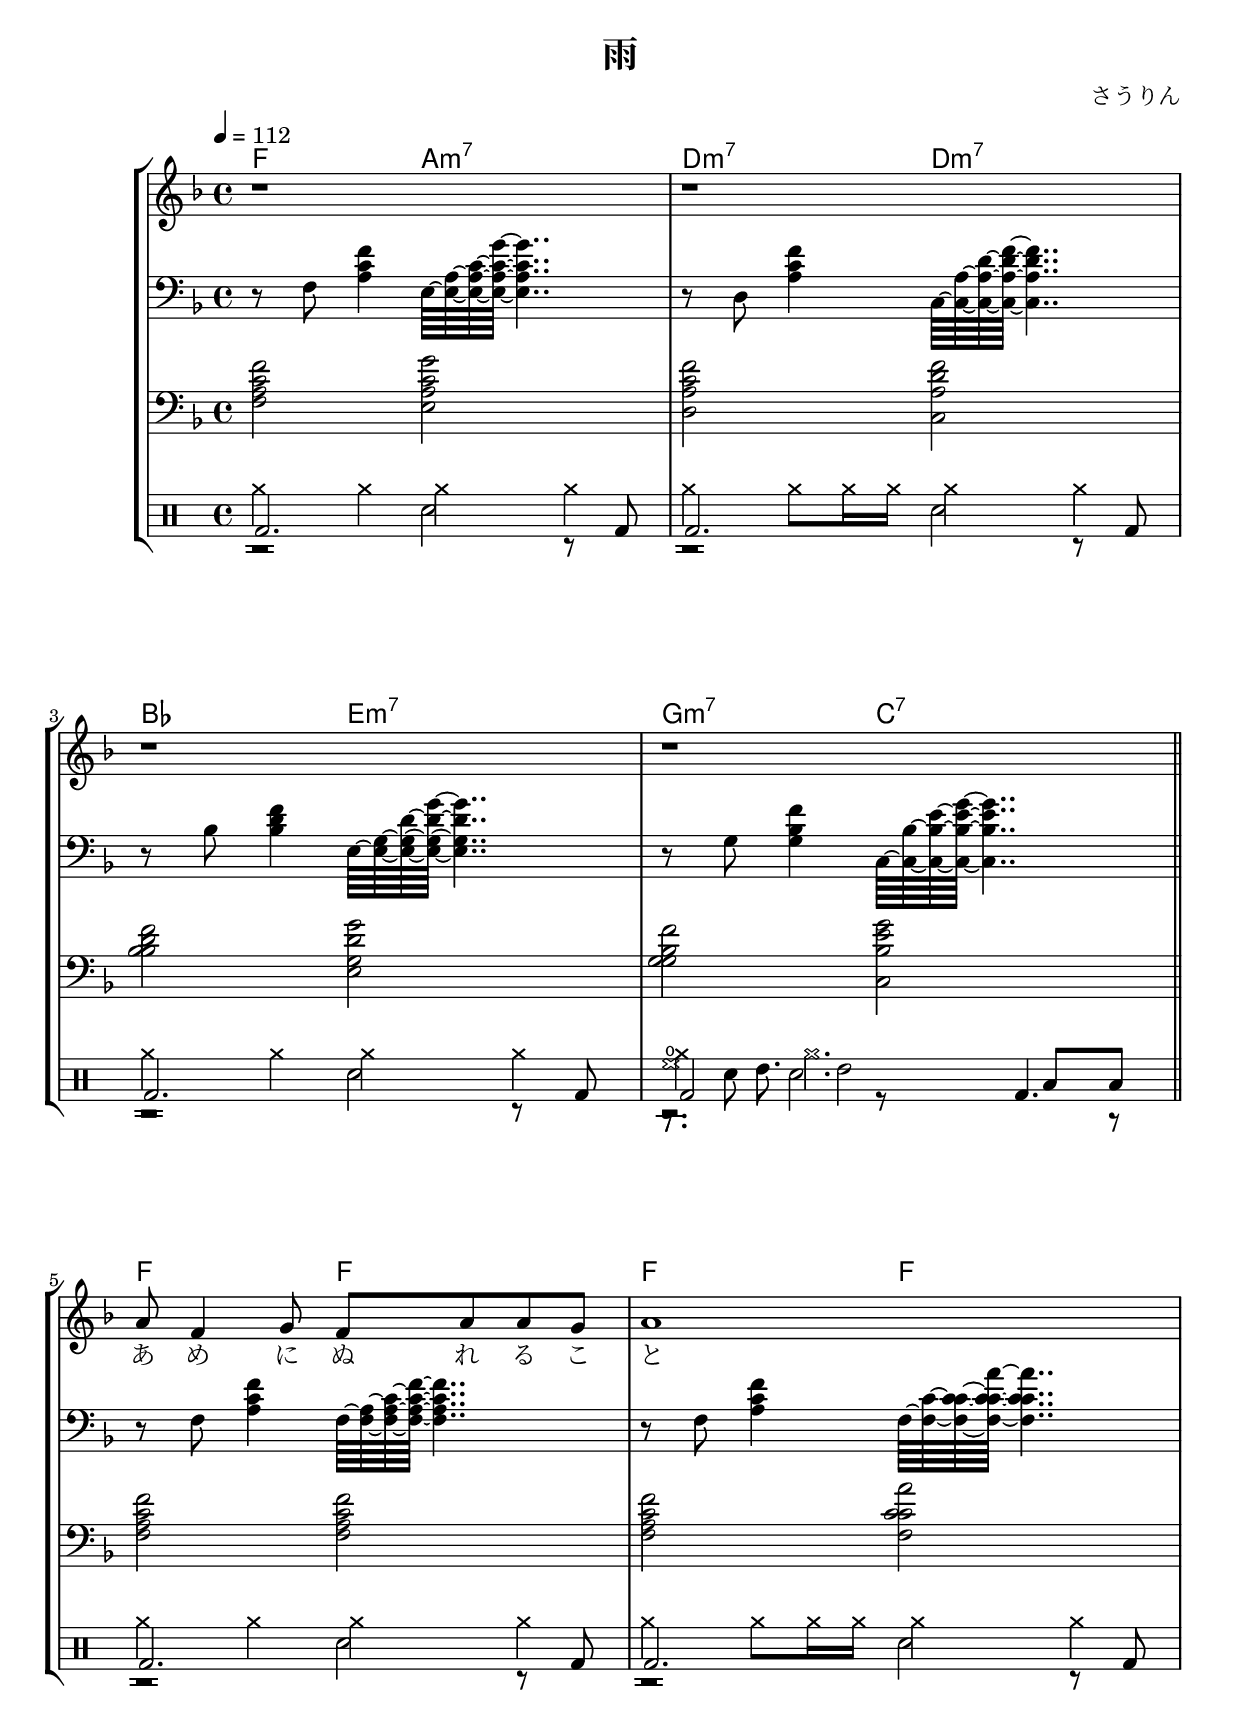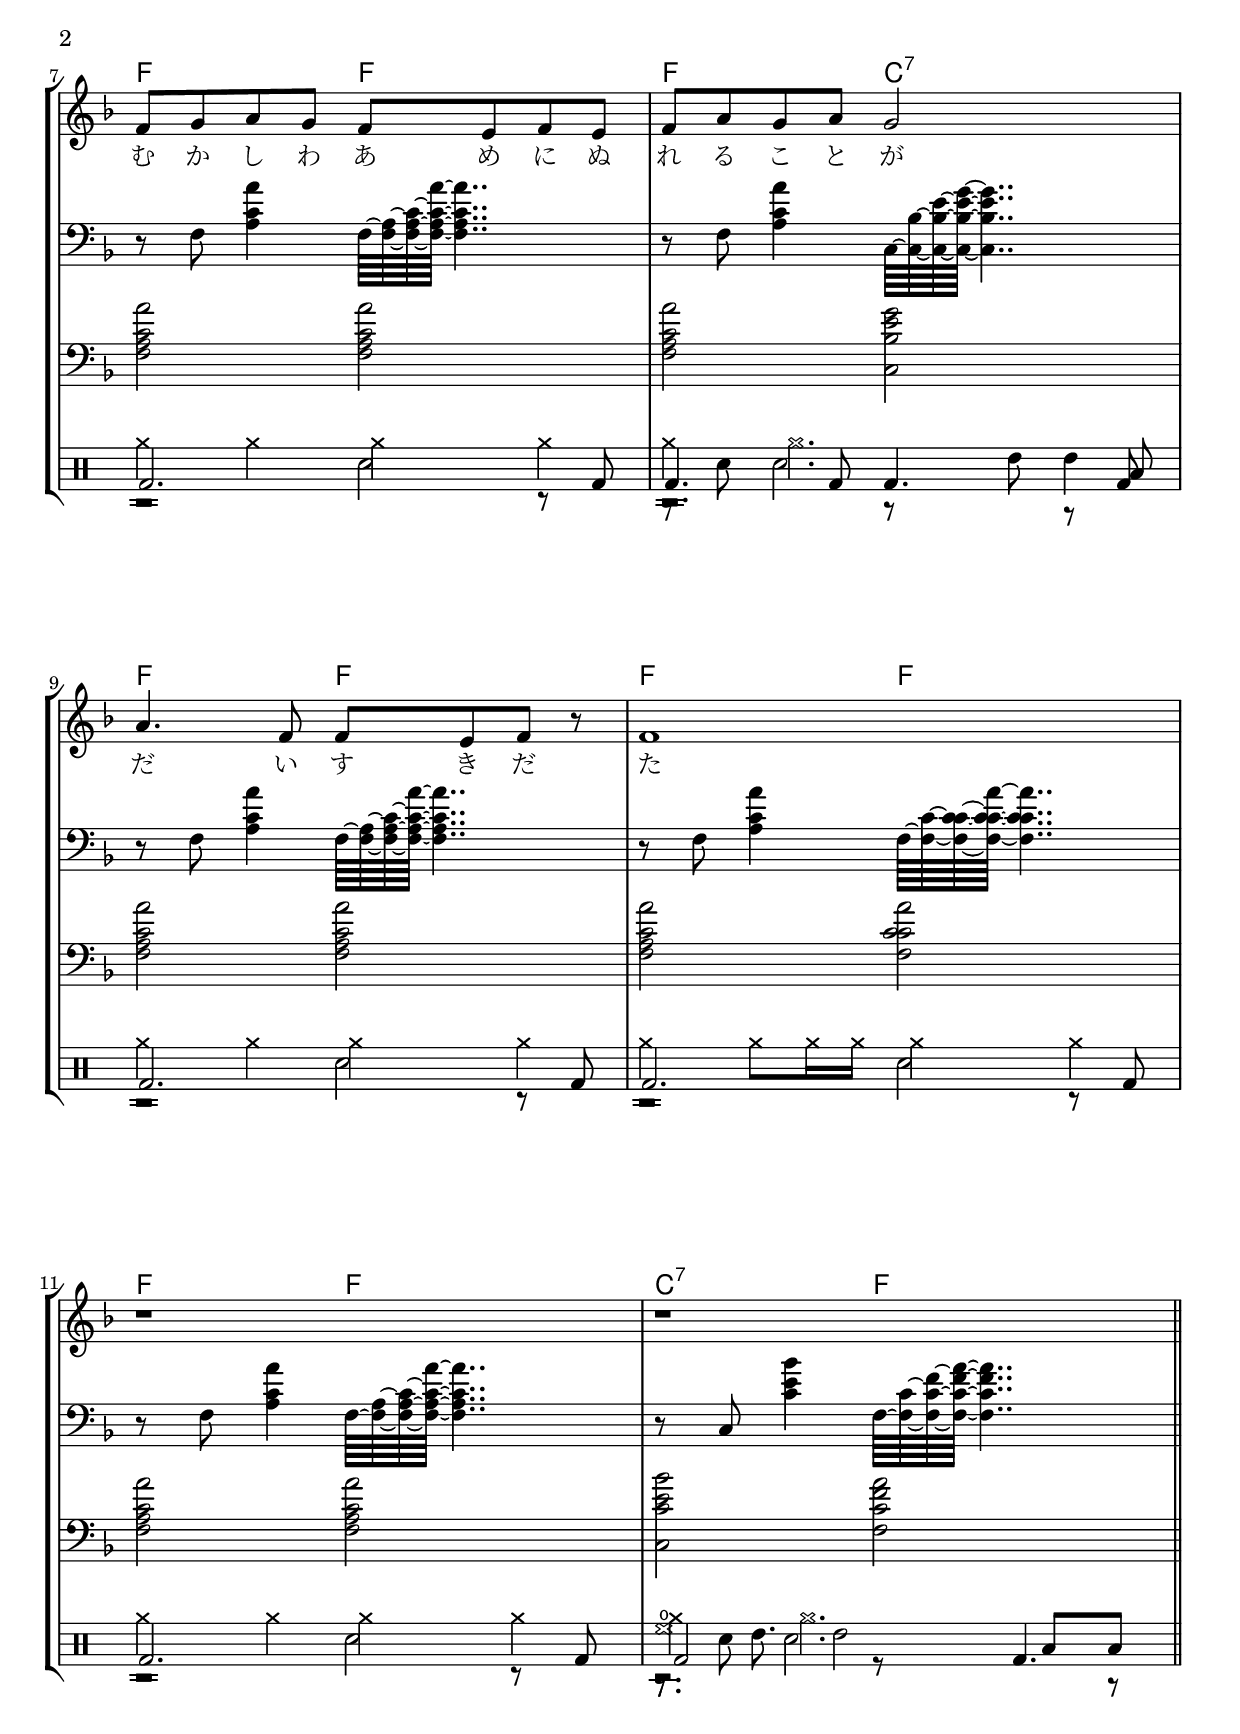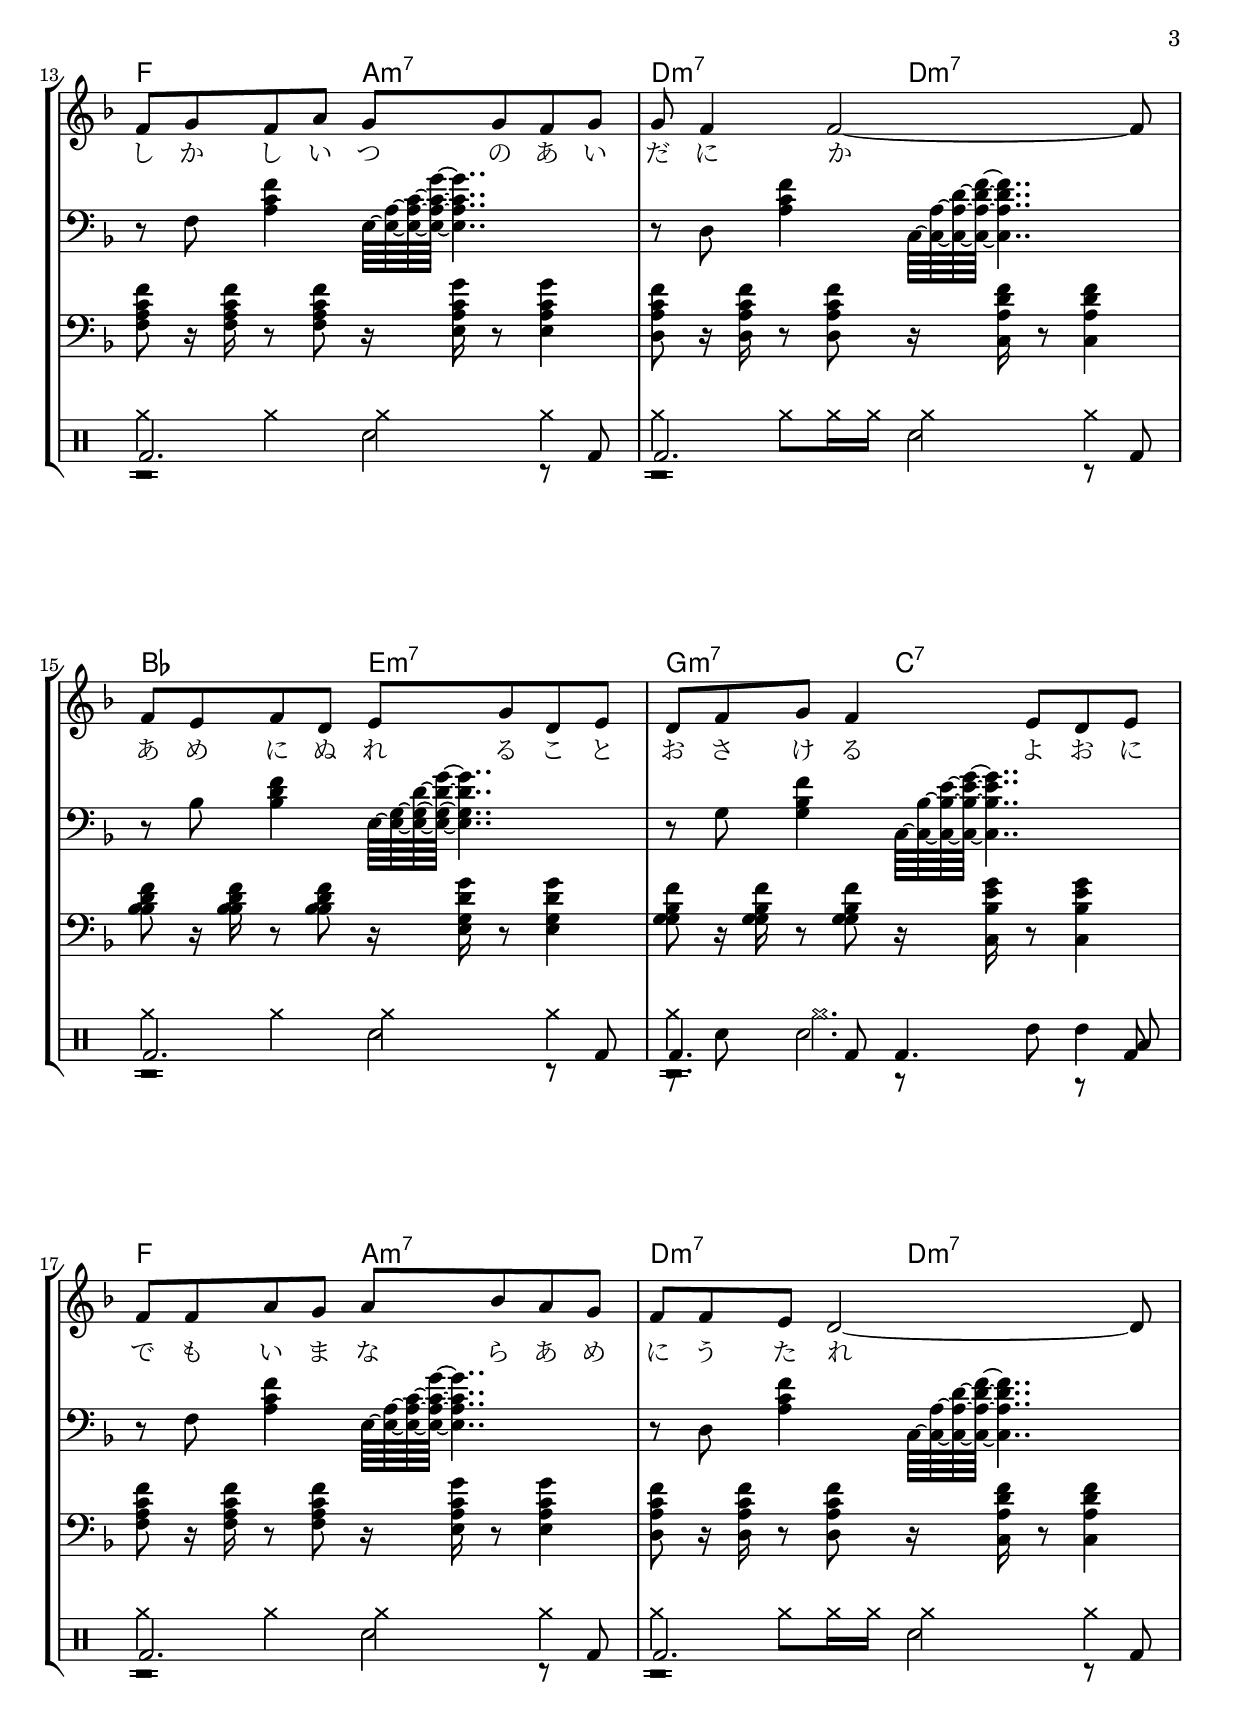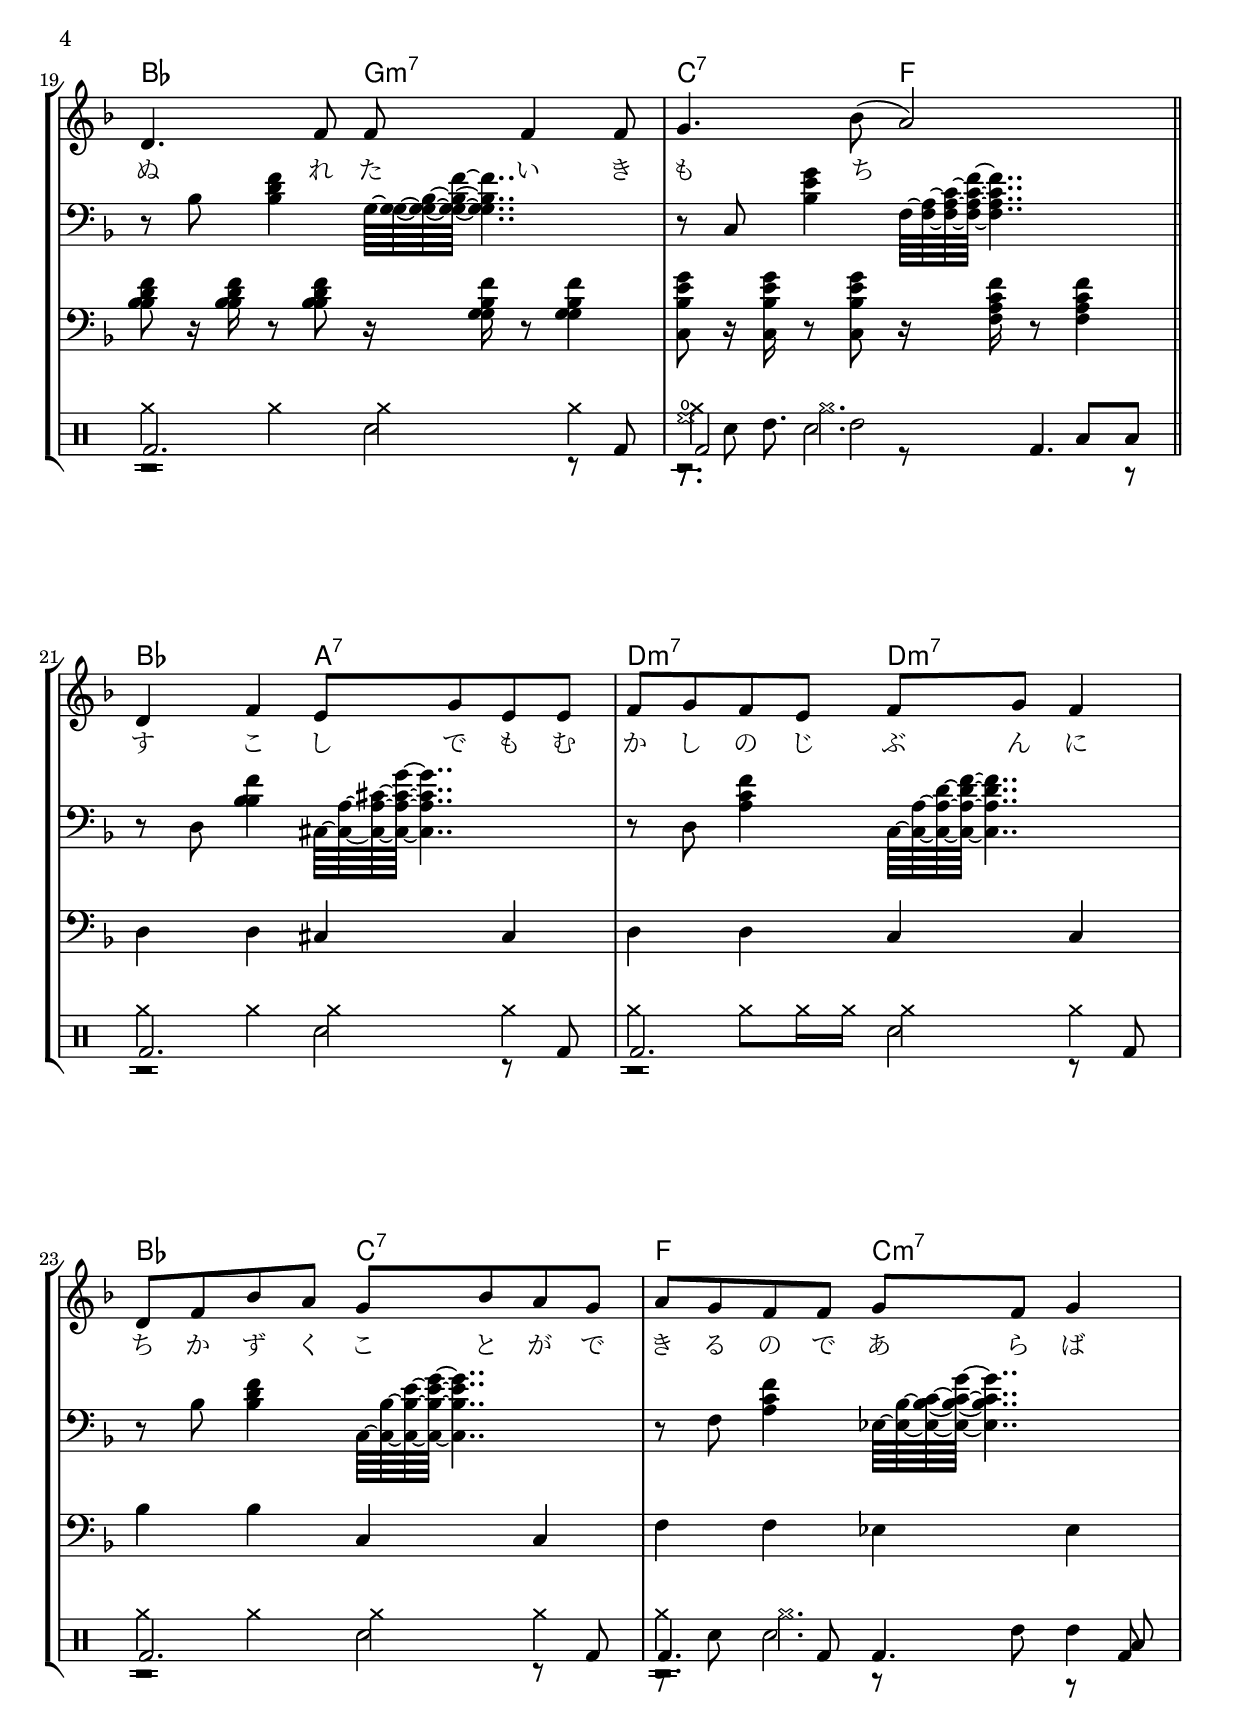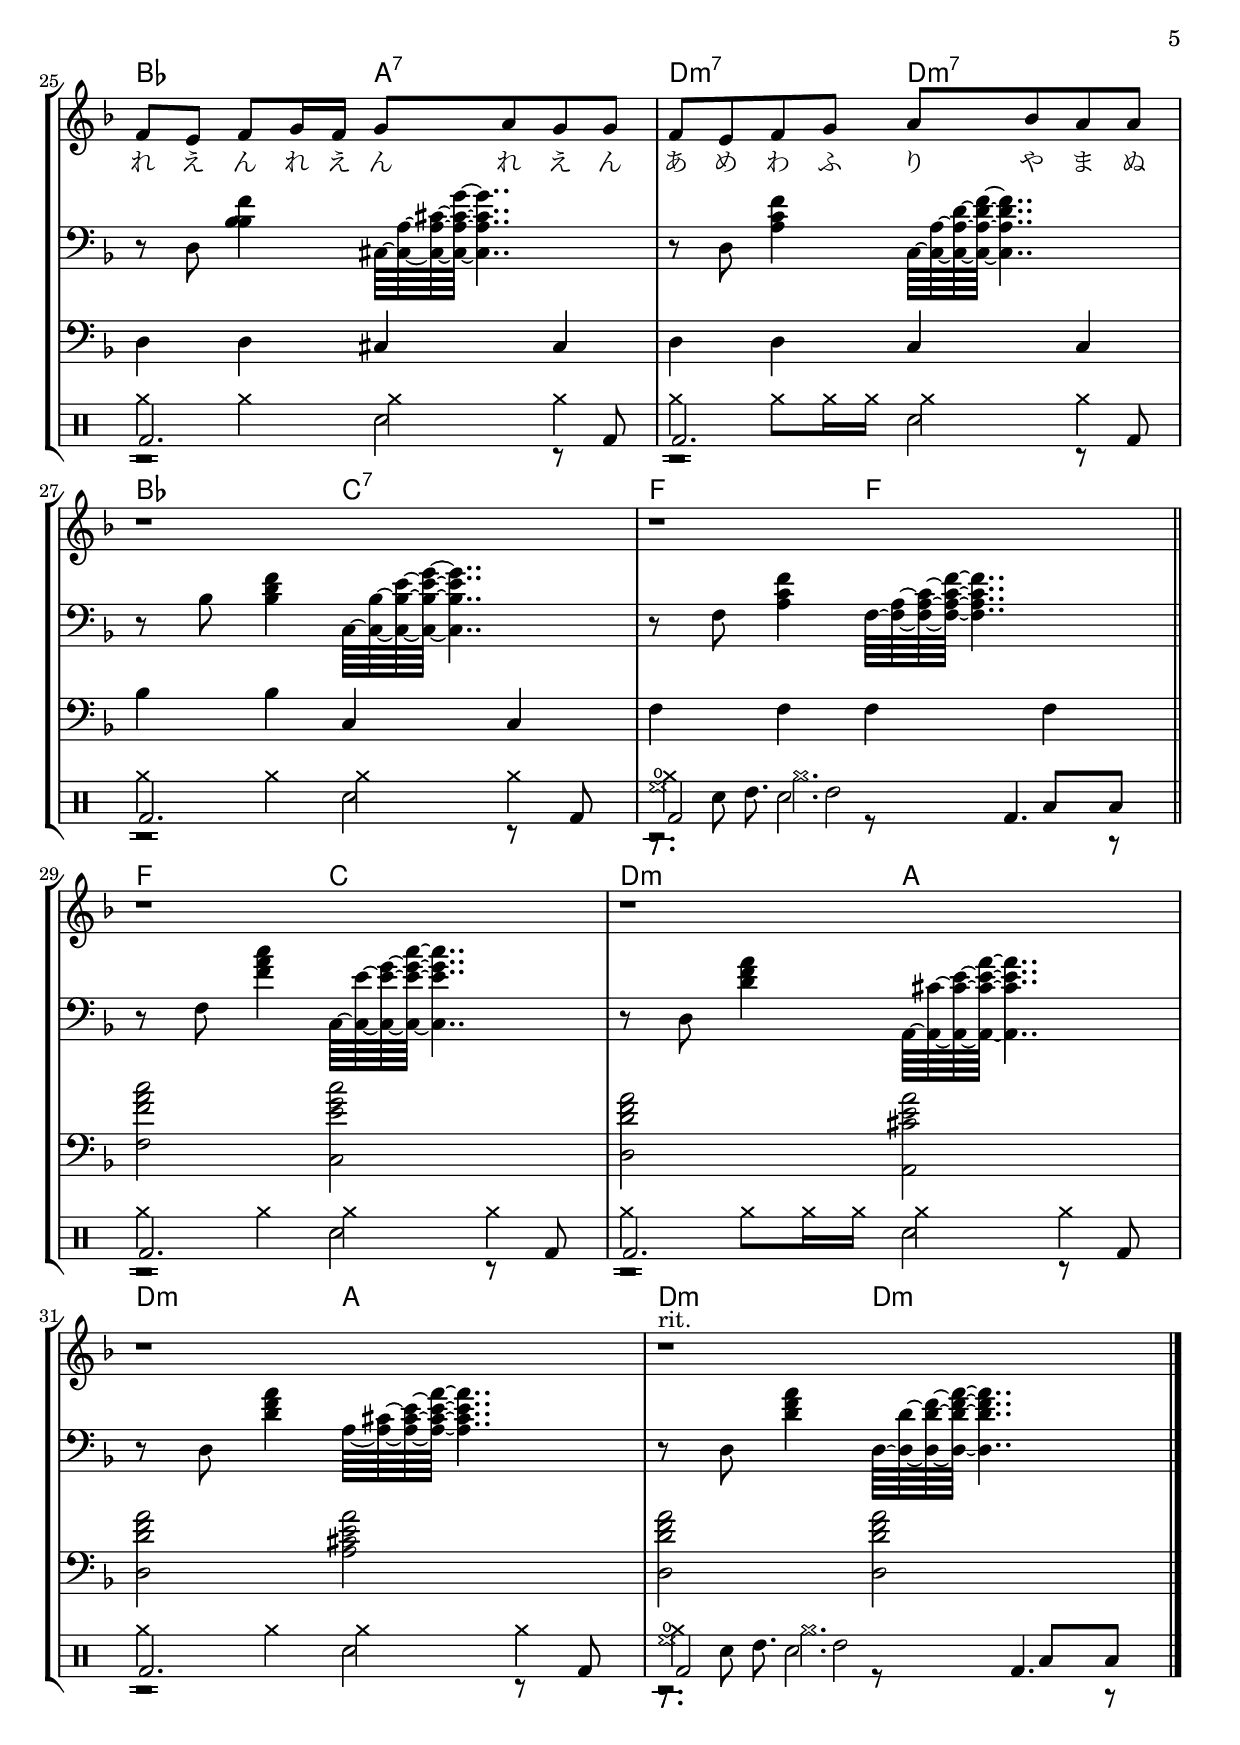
\version "2.12.1"

\header {
	title = \markup {雨}
	composer = \markup \center-column {さうりん}
}

harmony = \chordmode {
	f2 a:min7 d:min7 d:min7 bes e:min7 g:min7 c:7 

	f f f f f f f c:7 f f f f f f c:7 f 

	f a:min7 d:min7 d:min7 bes e:min7 g:min7 c:7 f a:min7 d:min7 d:min7 bes g:min7 c:7 f 

	bes a:7 d:min7 d:min7 bes c:7 f c:min7 bes a:7 d:min7 d:min7 bes c:7 f f 

	f c d:m a d:m a d:m d:m 
}

melody = {
	\key f \major
	\tempo 4 = 112
	r1 | r1 | r1 | r1   
	\set Staff.midiInstrument = #"mmi0.38"
	 a'8  f'4  g'8  f'8  a'8  a'8  g'8 
	a'1 
	f'8  g'8  a'8  g'8  f'8  e'8  f'8  e'8 
	f'8  a'8  g'8  a'8  g'2 
	a'4.  f'8  f'8  e'8  f'8  r8 
	f'1
	r1 r1 	\set Staff.midiInstrument = #"mmi0.38"
	 f'8  g'8  f'8  a'8  g'8  g'8  f'8  g'8 
	g'8  f'4  f'2~f'8 
	f'8  e'8  f'8  d'8  e'8  g'8  d'8  e'8 
	d'8  f'8  g'8  f'4  e'8  d'8  e'8 
	f'8  f'8  a'8  g'8  a'8  bes'8  a'8  g'8 
	f'8  f'8  e'8  d'2~d'8 
	d'4.  f'8  f'8  f'4  f'8 
	g'4.  bes'8  (a'2)
	\set Staff.midiInstrument = #"mmi0.38"
	 d'4  f'4  e'8  g'8  e'8  e'8 
	f'8  g'8  f'8  e'8  f'8  g'8  f'4 
	d'8  f'8  bes'8  a'8  g'8  bes'8  a'8  g'8 
	a'8  g'8  f'8  f'8  g'8  f'8  g'4 
	f'8  e'8  f'8  g'16  f'16  g'8  a'8  g'8  g'8 
	f'8  e'8  f'8  g'8  a'8  bes'8  a'8  a'8
	r1 r1 	r1 | r1 | r1 | r1^"rit." \bar "|."
}

words = \lyricmode {
	
	あ  め  に  ぬ  れ  る  こ  と  む  か  し  わ  あ  め  に  ぬ  れ  る  こ  と  が  だ  い  す  き  だ  た  
	し  か  し  い  つ  の  あ  い  だ  に  か  あ  め  に  ぬ  れ  る  こ  と  お  さ  け  る  よ  お  に  で  も  い  ま  な  ら  あ  め  に  う  た  れ  ぬ  れ  た  い  き  も  ち  
	す  こ  し  で  も  む  か  し  の  じ  ぶ  ん  に  ち  か  ず  く  こ  と  が  で  き  る  の  で  あ  ら  ば  れ  え  ん  れ  え  ん  れ  え  ん  あ  め  わ  ふ  り  や  ま  ぬ  
	
}

tempochange = {
	\tempo 4 = 112
	r1 | r1 | r1 | r1 \bar "||"
	\tempo 4 = 112
	r1 | r1 | r1 | r1 | r1 | r1 | r1 | r1 \bar "||"
	\tempo 4 = 112
	r1 | r1 | r1 | r1 | r1 | r1 | r1 | r1 \bar "||"
	\tempo 4 = 112
	r1 | r1 | r1 | r1 | r1 | r1 | r1 | r1 \bar "||"
	\tempo 4 = 112
	r1 | r1 | r1 | \tempo 4 = 84 r2 \tempo 4 = 74 r2 \bar "|."
}

mainacc = {
	\clef bass
	\set Staff.midiInstrument = #"Acoustic grand"
	\key f \major
	\tempo 4 = 112
	r8 f8 <a c' f'>4
	e64~ <e~ a~> <e~ a~ c'~> <e a c' g'>~ <e a c' g'>4..
	r8 d8 <a c' f'>4
	c64~ <c~ a~> <c~ a~ d'~> <c a d' f'>~ <c a d' f'>4..
	r8 bes8 <bes d' f'>4
	e64~ <e~ g~> <e~ g~ d'~> <e g d' g'>~ <e g d' g'>4..
	r8 g8 <g bes f'>4
	c64~ <c~ bes~> <c~ bes~ e'~> <c bes e' g'>~ <c bes e' g'>4..
	\bar "||"

	\set Staff.midiInstrument = #"Acoustic grand"
	r8 f8 <a c' f'>4
	f64~ <f~ a~> <f~ a~ c'~> <f a c' f'>~ <f a c' f'>4..
	r8 f8 <a c' f'>4
	f64~ <f~ c'~> <f~ c'~ c'~> <f c' c' a'>~ <f c' c' a'>4..
	r8 f8 <a c' a'>4
	f64~ <f~ a~> <f~ a~ c'~> <f a c' a'>~ <f a c' a'>4..
	r8 f8 <a c' a'>4
	c64~ <c~ bes~> <c~ bes~ e'~> <c bes e' g'>~ <c bes e' g'>4..
	r8 f8 <a c' a'>4
	f64~ <f~ a~> <f~ a~ c'~> <f a c' a'>~ <f a c' a'>4..
	r8 f8 <a c' a'>4
	f64~ <f~ c'~> <f~ c'~ c'~> <f c' c' a'>~ <f c' c' a'>4..
	r8 f8 <a c' a'>4
	f64~ <f~ a~> <f~ a~ c'~> <f a c' a'>~ <f a c' a'>4..
	r8 c8 <c' e' bes'>4
	f64~ <f~ c'~> <f~ c'~ f'~> <f c' f' a'>~ <f c' f' a'>4..
	\bar "||"

	\set Staff.midiInstrument = #"Music box"
	r8 f8 <a c' f'>4
	e64~ <e~ a~> <e~ a~ c'~> <e a c' g'>~ <e a c' g'>4..
	r8 d8 <a c' f'>4
	c64~ <c~ a~> <c~ a~ d'~> <c a d' f'>~ <c a d' f'>4..
	r8 bes8 <bes d' f'>4
	e64~ <e~ g~> <e~ g~ d'~> <e g d' g'>~ <e g d' g'>4..
	r8 g8 <g bes f'>4
	c64~ <c~ bes~> <c~ bes~ e'~> <c bes e' g'>~ <c bes e' g'>4..
	r8 f8 <a c' f'>4
	e64~ <e~ a~> <e~ a~ c'~> <e a c' g'>~ <e a c' g'>4..
	r8 d8 <a c' f'>4
	c64~ <c~ a~> <c~ a~ d'~> <c a d' f'>~ <c a d' f'>4..
	r8 bes8 <bes d' f'>4
	g64~ <g~ g~> <g~ g~ bes~> <g g bes f'>~ <g g bes f'>4..
	r8 c8 <bes e' g'>4
	f64~ <f~ a~> <f~ a~ c'~> <f a c' f'>~ <f a c' f'>4..
	\bar "||"

	\set Staff.midiInstrument = #"Acoustic grand"
	r8 d8 <bes bes f'>4
	cis64~ <cis~ a~> <cis~ a~ cis'~> <cis a cis' g'>~ <cis a cis' g'>4..
	r8 d8 <a c' f'>4
	c64~ <c~ a~> <c~ a~ d'~> <c a d' f'>~ <c a d' f'>4..
	r8 bes8 <bes d' f'>4
	c64~ <c~ bes~> <c~ bes~ e'~> <c bes e' g'>~ <c bes e' g'>4..
	r8 f8 <a c' f'>4
	es64~ <es~ bes~> <es~ bes~ c'~> <es bes c' g'>~ <es bes c' g'>4..
	r8 d8 <bes bes f'>4
	cis64~ <cis~ a~> <cis~ a~ cis'~> <cis a cis' g'>~ <cis a cis' g'>4..
	r8 d8 <a c' f'>4
	c64~ <c~ a~> <c~ a~ d'~> <c a d' f'>~ <c a d' f'>4..
	r8 bes8 <bes d' f'>4
	c64~ <c~ bes~> <c~ bes~ e'~> <c bes e' g'>~ <c bes e' g'>4..
	r8 f8 <a c' f'>4
	f64~ <f~ a~> <f~ a~ c'~> <f a c' f'>~ <f a c' f'>4..
	\bar "||"

	\set Staff.midiInstrument = #"Bright Acoustic"
	r8 f8 <f' a' c''>4
	c64~ <c~ e'~> <c~ e'~ g'~> <c e' g' c''>~ <c e' g' c''>4..
	r8 d8 <d' f' a'>4
	a,64~ <a,~ cis'~> <a,~ cis'~ e'~> <a, cis' e' a'>~ <a, cis' e' a'>4..
	r8 d8 <d' f' a'>4
	a64~ <a~ cis'~> <a~ cis'~ e'~> <a cis' e' a'>~ <a cis' e' a'>4..
	r8 d8 <d' f' a'>4
	d64~ <d~ d'~> <d~ d'~ f'~> <d d' f' a'>~ <d d' f' a'>4..
	\bar "|."
}

subacc = {
	\clef bass
	\set Staff.midiInstrument = #"Electric Piano 1"
	\key f \major
	\tempo 4 = 112
	<f a c' f'>2
	<e a c' g'>2
	<d a c' f'>2
	<c a d' f'>2
	<bes bes d' f'>2
	<e g d' g'>2
	<g g bes f'>2
	<c bes e' g'>2
	\bar "||"

	\set Staff.midiInstrument = #"Electric Piano 1"
	<f a c' f'>2
	<f a c' f'>2
	<f a c' f'>2
	<f c' c' a'>2
	<f a c' a'>2
	<f a c' a'>2
	<f a c' a'>2
	<c bes e' g'>2
	<f a c' a'>2
	<f a c' a'>2
	<f a c' a'>2
	<f c' c' a'>2
	<f a c' a'>2
	<f a c' a'>2
	<c c' e' bes'>2
	<f c' f' a'>2
	\bar "||"

	\set Staff.midiInstrument = #"Acoustic grand"
	<f a c' f'>8 r16 <f a c' f'>16 r8     <f a c' f'>8
	r16 <e a c' g'>16 r8     <e a c' g'>4
	<d a c' f'>8 r16 <d a c' f'>16 r8     <d a c' f'>8
	r16 <c a d' f'>16 r8     <c a d' f'>4
	<bes bes d' f'>8 r16 <bes bes d' f'>16 r8     <bes bes d' f'>8
	r16 <e g d' g'>16 r8     <e g d' g'>4
	<g g bes f'>8 r16 <g g bes f'>16 r8     <g g bes f'>8
	r16 <c bes e' g'>16 r8     <c bes e' g'>4
	<f a c' f'>8 r16 <f a c' f'>16 r8     <f a c' f'>8
	r16 <e a c' g'>16 r8     <e a c' g'>4
	<d a c' f'>8 r16 <d a c' f'>16 r8     <d a c' f'>8
	r16 <c a d' f'>16 r8     <c a d' f'>4
	<bes bes d' f'>8 r16 <bes bes d' f'>16 r8     <bes bes d' f'>8
	r16 <g g bes f'>16 r8     <g g bes f'>4
	<c bes e' g'>8 r16 <c bes e' g'>16 r8     <c bes e' g'>8
	r16 <f a c' f'>16 r8     <f a c' f'>4
	\bar "||"

	\set Staff.midiInstrument = #"Electric Piano 1"
	d4 d4
	cis4 cis4
	d4 d4
	c4 c4
	bes4 bes4
	c4 c4
	f4 f4
	es4 es4
	d4 d4
	cis4 cis4
	d4 d4
	c4 c4
	bes4 bes4
	c4 c4
	f4 f4
	f4 f4
	\bar "||"

	\set Staff.midiInstrument = #"Electric Piano 1"
	<f f' a' c''>2
	<c e' g' c''>2
	<d d' f' a'>2
	<a, cis' e' a'>2
	<d d' f' a'>2
	<a cis' e' a'>2
	<d d' f' a'>2
	<d d' f' a'>2
	\bar "|."
}

percA = {
	\drummode {
	cymr4 cymr4 cymr4 cymr4  |cymr4 cymr8 cymr16 cymr16 cymr4 cymr4  |cymr4 cymr4 cymr4 cymr4  |cymr4 cymr2.  \bar "||"
	cymr4 cymr4 cymr4 cymr4  |cymr4 cymr8 cymr16 cymr16 cymr4 cymr4  |cymr4 cymr4 cymr4 cymr4  |cymr4 cymr2.  |cymr4 cymr4 cymr4 cymr4  |cymr4 cymr8 cymr16 cymr16 cymr4 cymr4  |cymr4 cymr4 cymr4 cymr4  |cymr4 cymr2.  \bar "||"
	cymr4 cymr4 cymr4 cymr4  |cymr4 cymr8 cymr16 cymr16 cymr4 cymr4  |cymr4 cymr4 cymr4 cymr4  |cymr4 cymr2.  |cymr4 cymr4 cymr4 cymr4  |cymr4 cymr8 cymr16 cymr16 cymr4 cymr4  |cymr4 cymr4 cymr4 cymr4  |cymr4 cymr2.  \bar "||"
	cymr4 cymr4 cymr4 cymr4  |cymr4 cymr8 cymr16 cymr16 cymr4 cymr4  |cymr4 cymr4 cymr4 cymr4  |cymr4 cymr2.  |cymr4 cymr4 cymr4 cymr4  |cymr4 cymr8 cymr16 cymr16 cymr4 cymr4  |cymr4 cymr4 cymr4 cymr4  |cymr4 cymr2.  \bar "||"
	cymr4 cymr4 cymr4 cymr4  |cymr4 cymr8 cymr16 cymr16 cymr4 cymr4  |cymr4 cymr4 cymr4 cymr4  |cymr4 cymr2.  \bar "|."
	}
}

percB = {
	\drummode {
	r2 sn2  |r2 sn2  |r2 sn2  |r8 sn8 sn2.  \bar "||"
	r2 sn2  |r2 sn2  |r2 sn2  |r8 sn8 sn2.  |r2 sn2  |r2 sn2  |r2 sn2  |r8 sn8 sn2.  \bar "||"
	r2 sn2  |r2 sn2  |r2 sn2  |r8 sn8 sn2.  |r2 sn2  |r2 sn2  |r2 sn2  |r8 sn8 sn2.  \bar "||"
	r2 sn2  |r2 sn2  |r2 sn2  |r8 sn8 sn2.  |r2 sn2  |r2 sn2  |r2 sn2  |r8 sn8 sn2.  \bar "||"
	r2 sn2  |r2 sn2  |r2 sn2  |r8 sn8 sn2.  \bar "|."
	}
}

percC = {
	\drummode {
	bd2. r8 bd8  |bd2. r8 bd8  |bd2. r8 bd8  |bd2 r8 bd4.  \bar "||"
	bd2. r8 bd8  |bd2. r8 bd8  |bd2. r8 bd8  |bd4. bd8 bd4. bd8  |bd2. r8 bd8  |bd2. r8 bd8  |bd2. r8 bd8  |bd2 r8 bd4.  \bar "||"
	bd2. r8 bd8  |bd2. r8 bd8  |bd2. r8 bd8  |bd4. bd8 bd4. bd8  |bd2. r8 bd8  |bd2. r8 bd8  |bd2. r8 bd8  |bd2 r8 bd4.  \bar "||"
	bd2. r8 bd8  |bd2. r8 bd8  |bd2. r8 bd8  |bd4. bd8 bd4. bd8  |bd2. r8 bd8  |bd2. r8 bd8  |bd2. r8 bd8  |bd2 r8 bd4.  \bar "||"
	bd2. r8 bd8  |bd2. r8 bd8  |bd2. r8 bd8  |bd2 r8 bd4.  \bar "|."
	}
}

percD = {
	\drummode {
	r1 |r1 |r1 |r8. tommh8. tommh2 r8  \bar "||"
	r1 |r1 |r1 |r2 r8 tommh8 tommh4  |r1 |r1 |r1 |r8. tommh8. tommh2 r8  \bar "||"
	r1 |r1 |r1 |r2 r8 tommh8 tommh4  |r1 |r1 |r1 |r8. tommh8. tommh2 r8  \bar "||"
	r1 |r1 |r1 |r2 r8 tommh8 tommh4  |r1 |r1 |r1 |r8. tommh8. tommh2 r8  \bar "||"
	r1 |r1 |r1 |r8. tommh8. tommh2 r8  \bar "|."
	}
}

percE = {
	\drummode {
	r1 |r1 |r1 |r2. toml8 toml8  \bar "||"
	r1 |r1 |r1 |r2. r8 toml8  |r1 |r1 |r1 |r2. toml8 toml8  \bar "||"
	r1 |r1 |r1 |r2. r8 toml8  |r1 |r1 |r1 |r2. toml8 toml8  \bar "||"
	r1 |r1 |r1 |r2. r8 toml8  |r1 |r1 |r1 |r2. toml8 toml8  \bar "||"
	r1 |r1 |r1 |r2. toml8 toml8  \bar "|."
	}
}

percF = {
	\drummode {
	r1 |r1 |r1 |hho1  \bar "||"
	r1 |r1 |r1 |r1 |r1 |r1 |r1 |hho1  \bar "||"
	r1 |r1 |r1 |r1 |r1 |r1 |r1 |hho1  \bar "||"
	r1 |r1 |r1 |r1 |r1 |r1 |r1 |hho1  \bar "||"
	r1 |r1 |r1 |hho1  \bar "|."
	}
}

\score {
	<<
		\new StaffGroup <<
			\new ChordNames {\harmony}
			\new Voice = "melody" {\melody}
			\new Lyrics \lyricsto "melody" \words
			\new Staff = "mainacc" {\mainacc}
			\new Staff = "subacc" {\subacc}
			\new DrumStaff <<
				\new DrumVoice {\percA}
				\new DrumVoice {\percB}
				\new DrumVoice {\percC}
				\new DrumVoice {\percD}
				\new DrumVoice {\percE}
				\new DrumVoice {\percF}
			>>
		>>
	>>
	\layout { }
}
